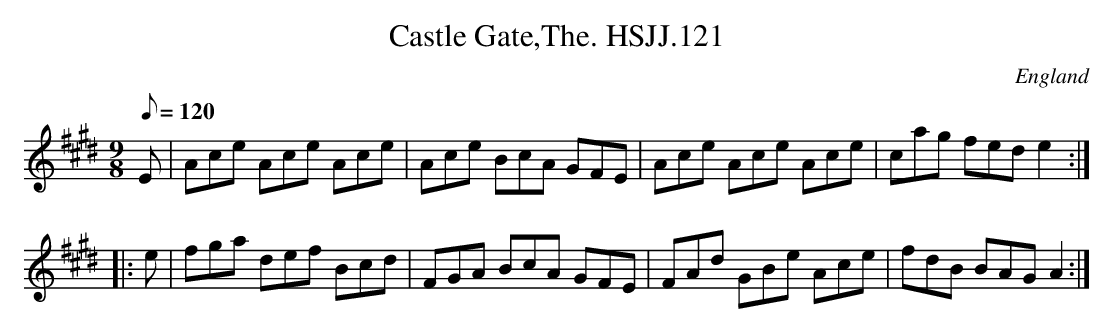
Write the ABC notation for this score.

X:1
T:Castle Gate,The. HSJJ.121
M:9/8
L:1/8
Q:120
O:England
K:E
E|Ace Ace Ace|Ace BcA GFE|Ace Ace Ace|cag fede2:|!
|:e|fga def Bcd|FGA BcA GFE|FAd GBe Ace|fdB BAG A2:|]
